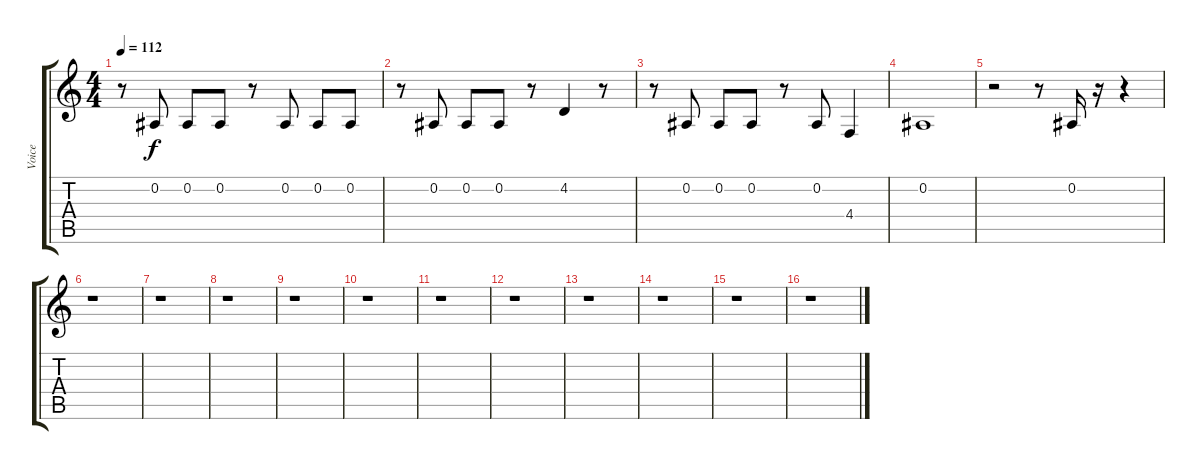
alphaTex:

\track ("Voice" "Voice") {instrument clarinet}
\staff {score tabs}
\tuning (Eb4 Bb3 Gb3 Db3 Ab2 Eb2) {hide}
\ts (4 4)
\tempo 112
\clef g2
\ks c
r.8{dy f} 0.2.8 0.2.8 0.2.8 r.8 0.2.8 0.2.8 0.2.8 |
r.8 0.2.8 0.2.8 0.2.8 r.8 4.2.4 r.8 |
r.8 0.2.8 0.2.8 0.2.8 r.8 0.2.8 4.4.4 |
0.2.1 |
r.2 r.8 0.2.16 r.16 r.4 |
r.1 |
r.1 |
r.1 |
r.1 |
r.1 |
r.1 |
r.1 |
r.1 |
r.1 |
r.1 |
r.1
